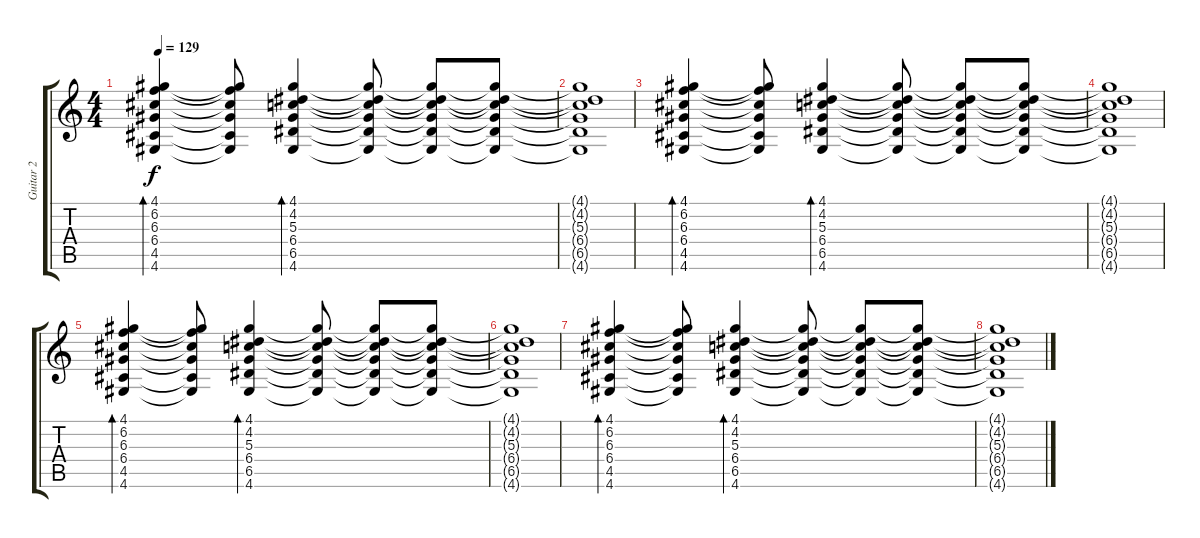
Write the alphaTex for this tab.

\track ("Guitar 2" "Guitar 2") {instrument acousticguitarsteel}
\staff {score tabs}
\tuning (E4 B3 G3 D3 A2 E2) {hide}
\ts (4 4)
\tempo 129
\clef g2
\ks c
(4.1 6.2 6.3 6.4 4.5 4.6).4{bd 60 dy f} (4.1{t} 6.2{t} 6.3{t} 6.4{t} 4.5{t} 4.6{t}).8 (4.1 4.2 5.3 6.4 6.5 4.6).4{bd 60} (4.1{t} 4.2{t} 5.3{t} 6.4{t} 6.5{t} 4.6{t}).8 (4.1{t} 4.2{t} 5.3{t} 6.4{t} 6.5{t} 4.6{t}).8 (4.1{t} 4.2{t} 5.3{t} 6.4{t} 6.5{t} 4.6{t}).8 |
(4.1{t} 4.2{t} 5.3{t} 6.4{t} 6.5{t} 4.6{t}).1 |
(4.1 6.2 6.3 6.4 4.5 4.6).4{bd 60} (4.1{t} 6.2{t} 6.3{t} 6.4{t} 4.5{t} 4.6{t}).8 (4.1 4.2 5.3 6.4 6.5 4.6).4{bd 60} (4.1{t} 4.2{t} 5.3{t} 6.4{t} 6.5{t} 4.6{t}).8 (4.1{t} 4.2{t} 5.3{t} 6.4{t} 6.5{t} 4.6{t}).8 (4.1{t} 4.2{t} 5.3{t} 6.4{t} 6.5{t} 4.6{t}).8 |
(4.1{t} 4.2{t} 5.3{t} 6.4{t} 6.5{t} 4.6{t}).1 |
(4.1 6.2 6.3 6.4 4.5 4.6).4{bd 60} (4.1{t} 6.2{t} 6.3{t} 6.4{t} 4.5{t} 4.6{t}).8 (4.1 4.2 5.3 6.4 6.5 4.6).4{bd 60} (4.1{t} 4.2{t} 5.3{t} 6.4{t} 6.5{t} 4.6{t}).8 (4.1{t} 4.2{t} 5.3{t} 6.4{t} 6.5{t} 4.6{t}).8 (4.1{t} 4.2{t} 5.3{t} 6.4{t} 6.5{t} 4.6{t}).8 |
(4.1{t} 4.2{t} 5.3{t} 6.4{t} 6.5{t} 4.6{t}).1 |
(4.1 6.2 6.3 6.4 4.5 4.6).4{bd 60} (4.1{t} 6.2{t} 6.3{t} 6.4{t} 4.5{t} 4.6{t}).8 (4.1 4.2 5.3 6.4 6.5 4.6).4{bd 60} (4.1{t} 4.2{t} 5.3{t} 6.4{t} 6.5{t} 4.6{t}).8 (4.1{t} 4.2{t} 5.3{t} 6.4{t} 6.5{t} 4.6{t}).8 (4.1{t} 4.2{t} 5.3{t} 6.4{t} 6.5{t} 4.6{t}).8 |
(4.1{t} 4.2{t} 5.3{t} 6.4{t} 6.5{t} 4.6{t}).1
